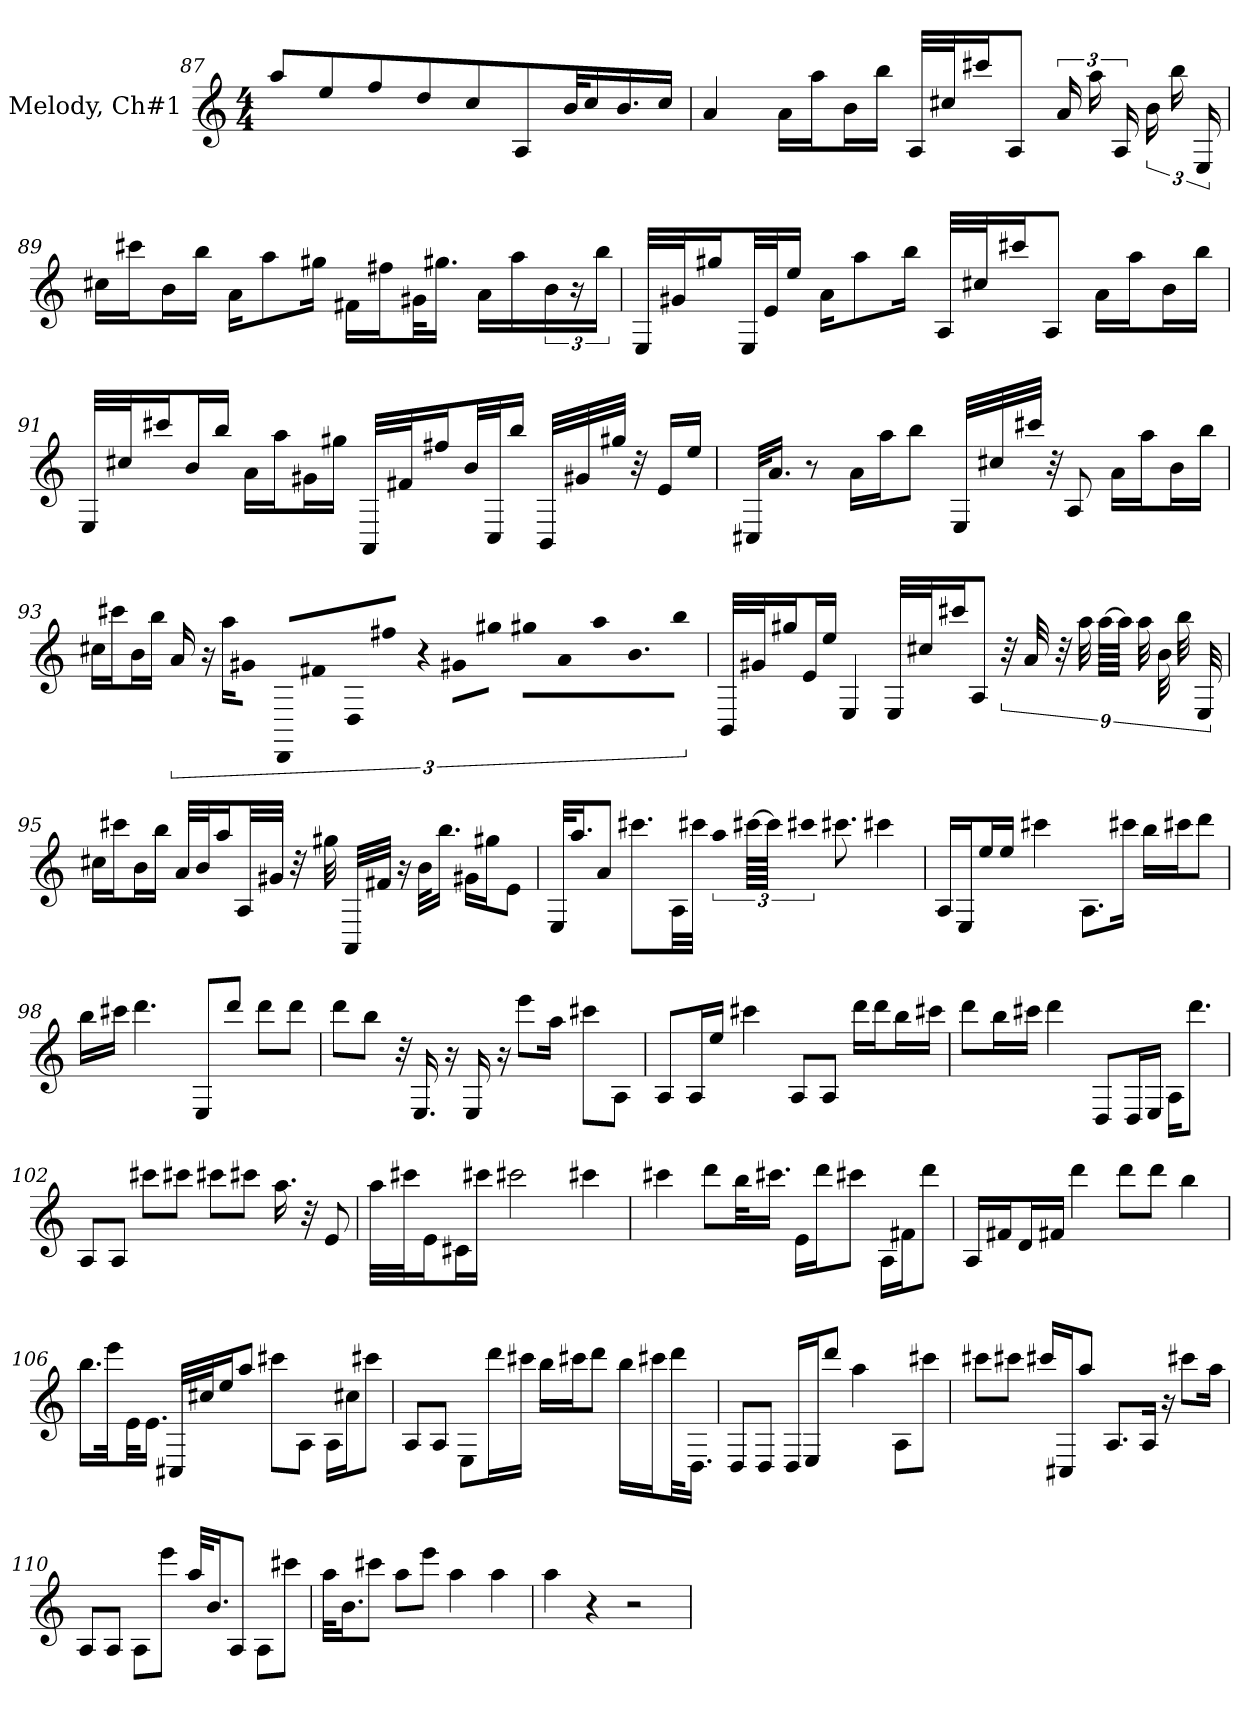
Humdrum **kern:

**kern
*part1
*staff1
*I"Melody, Ch#1
*M4/4
=87
8aaL
8eeJ
8ffL
8ddJ
8ccL
8AJ
32bKLL
16cc
16.bJ
16ccJJ
=88
4a
16aLL
16aaJ
16bL
16bbJJ
32ALLL
32cc#XJ
16ccc#XJ
8AJ
24a
24aa
24A
24b
24bb
24E
=89
16cc#XLL
16ccc#XJ
16bL
16bbJJ
16aKL
8aa
16gg#XJk
16f#XLL
16ff#XJ
32g#XKL
16.gg#XJJ
16aLL
16aa
24bJJ
24r
24bb
=90
32ELLL
32g#XJ
16gg#XJ
32ELL
32eJ
16eeJJ
16aKL
8aa
16bbJk
32ALLL
32cc#XJ
16ccc#XJ
8AJ
16aLL
16aaJ
16bL
16bbJJ
=91
32ELLL
32cc#XJ
16ccc#XJ
16bL
16bbJJ
16aLL
16aaJ
16g#XL
16gg#XJJ
32AALLL
32f#XJ
16ff#XJ
32bLL
32CJ
16bbJJ
32BBLLL
32g#X
32gg#XJJJ
32r
16eLL
16eeJJ
=92
32C#XKLL
16.aJJ
8r
16aLL
16aaJ
8bbJ
32ELLL
32cc#X
32ccc#XJJJ
32r
8A
16aLL
16aaJ
16bL
16bbJJ
=93
16cc#XLL
16ccc#XJ
16bL
16bbJJ
24a
24r
24aaKL
8g#XJ
32DDLLL
32f#X
32D
32ff#XJJJ
32r
16g#XLL
32gg#XJJk
32gg#XKLL
16a
32aaJk
16.bL
32bbJJk
=94
32BBLLL
32g#XJ
16gg#XJ
16eL
16eeJJ
4E
32ELLL
32cc#XJ
16ccc#XJ
8AJ
36r
36a
36r
36aa
[72aaLLLL
72aaJJJJ]
36aa
36b
36bb
36E
=95
16cc#XLL
16ccc#XJ
16bL
16bbJJ
32aLLL
32bJ
16aaJ
32ALL
32g#XJJJ
32r
32gg#X
32AALLL
32f#XJJJ
16r
32bKLL
16.bbJJ
16g#XLL
16gg#XJ
8eJ
=96
32EKLL
16.aaJ
8aJ
8.ccc#XL
32ALL
32ccc#XJJJ
!LO:N:vis=4
48aa
[96ccc#XLLLL
96ccc#JJJJ]
!LO:N:vis=4
48ccc#X
8.ccc#X
4ccc#X
=97
16ALL
16EJ
16eeL
16eeJJ
4ccc#X
8.AL
16ccc#XJk
16bbLL
16ccc#XJ
8dddJ
=98
16bbLL
16ccc#XJJ
4.ddd
8EL
8dddJ
8dddL
8dddJ
=99
8dddL
8bbJ
32r
16.E
16r
16E
16r
8eeeL
16aaJk
8ccc#XL
8AJ
=100
8AL
16AL
16eeJJ
4ccc#X
8AL
8AJ
16dddLL
16dddJ
16bbL
16ccc#XJJ
=101
8dddL
16bbL
16ccc#XJJ
4ddd
8DL
16DL
16EJJ
16AKL
8.dddJ
=102
8AL
8AJ
8ccc#XL
8ccc#XJ
8ccc#XL
8ccc#XJ
16.aa
32r
8e
=103
32aaLLL
32ccc#XJ
16eJ
16c#XL
16ccc#XJJ
2ccc#X
4ccc#X
=104
4ccc#X
8dddL
32bbKL
16.ccc#XJJ
16eLL
16dddJ
8ccc#XJ
16ALL
16f#XJ
8dddJ
=105
16ALL
16f#XJ
16dL
16f#XJJ
4ddd
8dddL
8dddJ
4bb
=106
16.bbLL
32eeeJk
32eKL
16.eJJ
32C#XLLL
32cc#XJ
16eeJ
8aaJ
8ccc#XL
8AJ
16ALL
16cc#XJ
8ccc#XJ
=107
8AL
8AJ
8EL
16dddL
16ccc#XJJ
16bbLL
16ccc#XJ
8dddJ
16bbLL
16ccc#XJ
32dddKL
16.DJJ
=108
8DL
8DJ
16DLL
16EJ
8dddJ
4aa
8AL
8ccc#XJ
=109
8ccc#XL
8ccc#XJ
16ccc#XLL
16C#XJ
8aaJ
8.AL
16AJk
16r
8ccc#XL
16aaJk
=110
8AL
8AJ
8AL
8eeeJ
32aaKLL
16.bJ
8AJ
8AL
8ccc#XJ
=111
32aaKLL
16.bJ
8ccc#XJ
8aaL
8eeeJ
4aa
4aa
=112
4aa
4r
2r
=
*-
